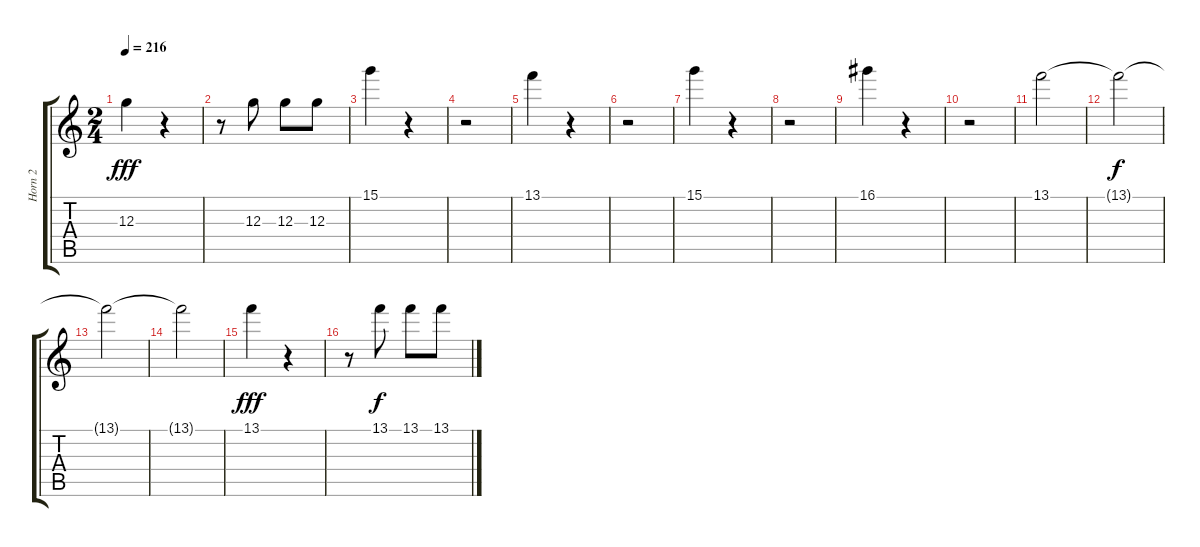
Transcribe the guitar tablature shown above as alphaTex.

\track ("Horn 2" "Horn 2") {instrument acousticguitarnylon}
\staff {score tabs}
\tuning (E4 B3 G3 D3 A2 E2) {hide}
\ts (2 4)
\tempo 216
\clef g2
\ks c
12.3.4{dy fff} r.4 |
r.8 12.3.8 12.3.8 12.3.8 |
15.1.4 r.4 |
r.2 |
13.1.4 r.4 |
r.2 |
15.1.4 r.4 |
r.2 |
16.1.4 r.4 |
r.2 |
13.1.2 |
13.1{t}.2{dy f} |
13.1{t}.2 |
13.1{t}.2 |
13.1.4{dy fff} r.4 |
r.8 13.1.8{dy f} 13.1.8 13.1.8
